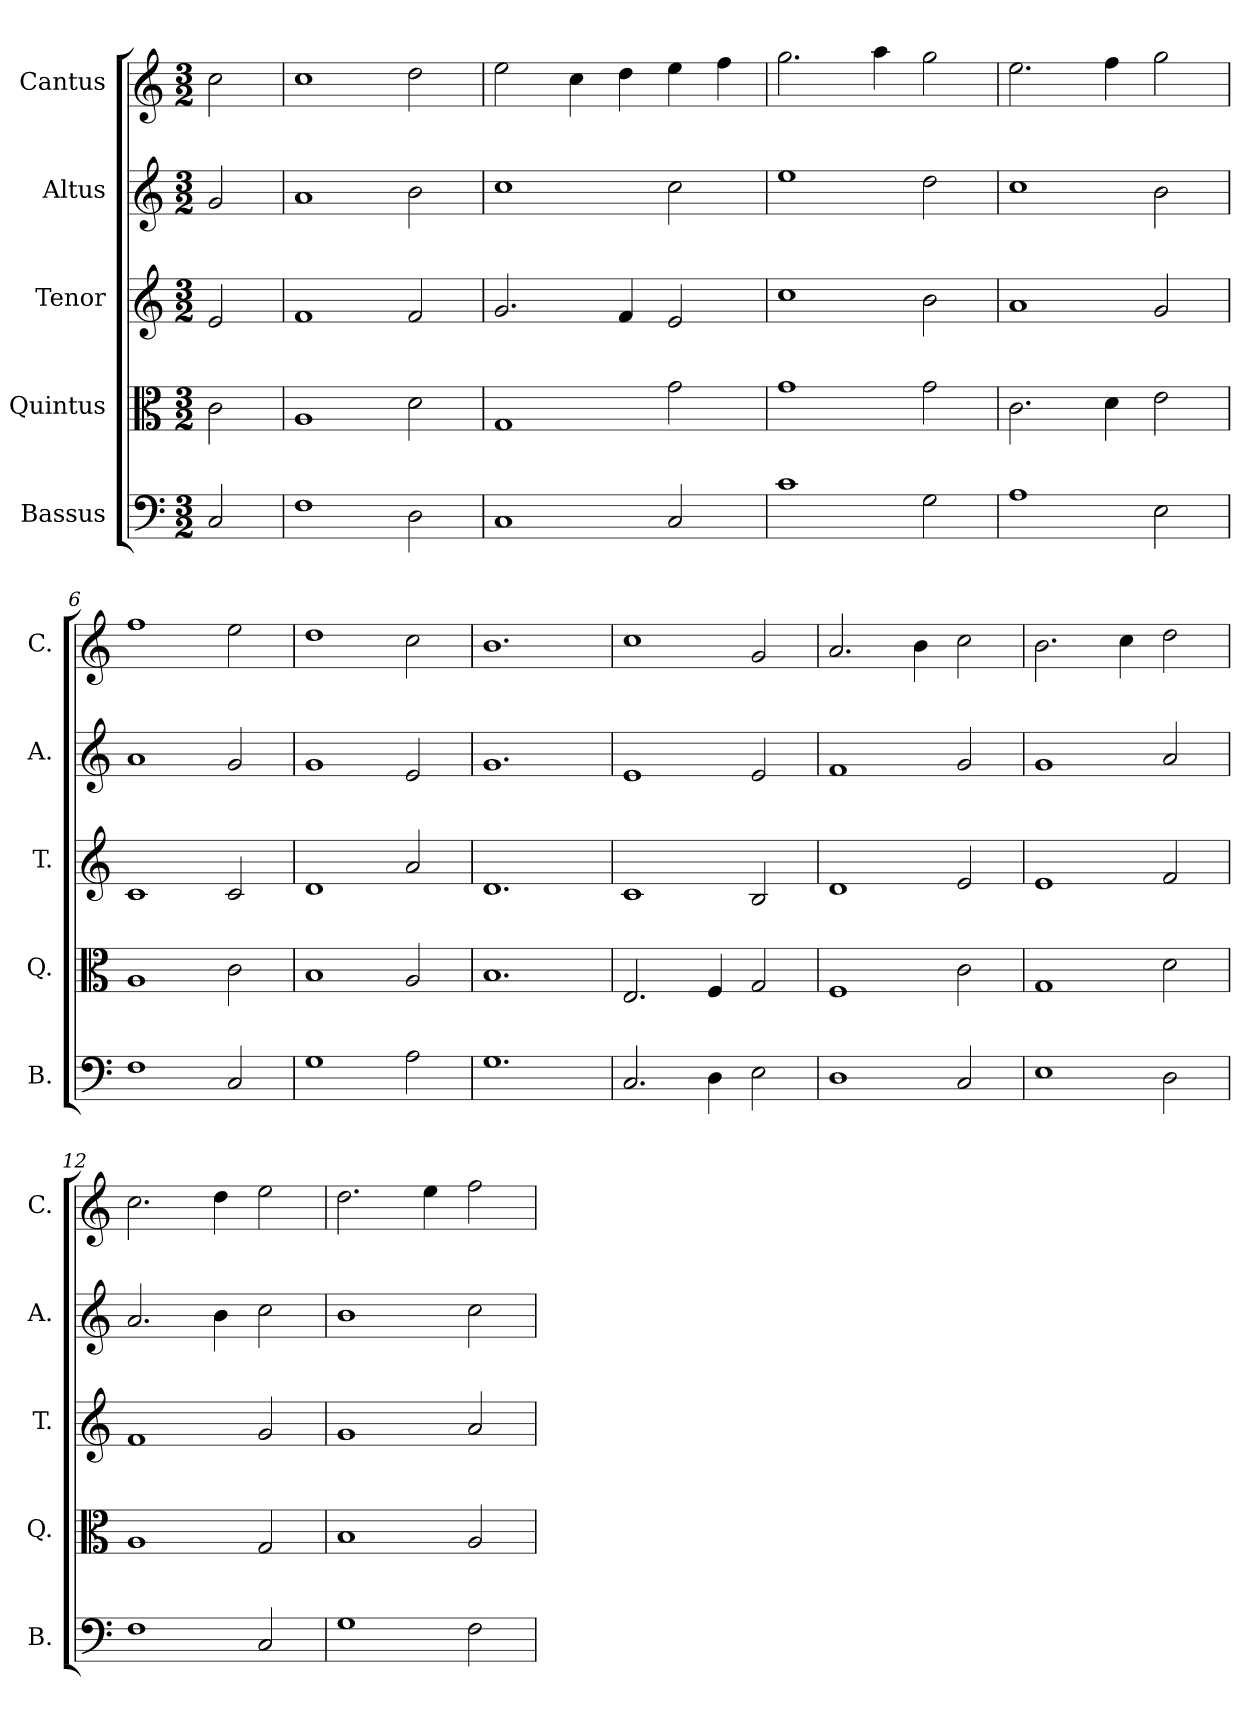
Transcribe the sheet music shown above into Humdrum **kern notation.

**kern	**kern	**kern	**kern	**kern
*part5	*part4	*part3	*part2	*part1
*staff5	*staff4	*staff3	*staff2	*staff1
*I"Bassus	*I"Quintus	*I"Tenor	*I"Altus	*I"Cantus
*I'B.	*I'Q.	*I'T.	*I'A.	*I'C.
*clefF4	*clefC3	*clefG2	*clefG2	*clefG2
*k[]	*k[]	*k[]	*k[]	*k[]
*M3/2	*M3/2	*M3/2	*M3/2	*M3/2
=1	=1	=1	=1	=1
2C/	2c\	2e/	2g/	2cc\
=2	=2	=2	=2	=2
1F	1A	1f	1a	1cc
2D\	2d\	2f/	2b\	2dd\
=3	=3	=3	=3	=3
1C	1G	2.g/	1cc	2ee\
.	.	.	.	4cc\
.	.	4f/	.	4dd\
2C/	2g\	2e/	2cc\	4ee\
.	.	.	.	4ff\
=4	=4	=4	=4	=4
1c	1g	1cc	1ee	2.gg\
.	.	.	.	4aa\
2G\	2g\	2b\	2dd\	2gg\
=5	=5	=5	=5	=5
1A	2.c\	1a	1cc	2.ee\
.	4d\	.	.	4ff\
2E\	2e\	2g/	2b\	2gg\
=6	=6	=6	=6	=6
1F	1A	1c	1a	1ff
2C/	2c\	2c/	2g/	2ee\
=7	=7	=7	=7	=7
1G	1B	1d	1g	1dd
2A\	2A/	2a/	2e/	2cc\
=8	=8	=8	=8	=8
1.G	1.B	1.d	1.g	1.b
=9	=9	=9	=9	=9
2.C/	2.E/	1c	1e	1cc
4D\	4F/	.	.	.
2E\	2G/	2B/	2e/	2g/
=10	=10	=10	=10	=10
1D	1F	1d	1f	2.a/
.	.	.	.	4b\
2C/	2c\	2e/	2g/	2cc\
=11	=11	=11	=11	=11
1E	1G	1e	1g	2.b\
.	.	.	.	4cc\
2D\	2d\	2f/	2a/	2dd\
!!LO:LB:g=z
=12	=12	=12	=12	=12
1F	1A	1f	2.a/	2.cc\
.	.	.	4b\	4dd\
2C/	2G/	2g/	2cc\	2ee\
=13	=13	=13	=13	=13
1G	1B	1g	1b	2.dd\
.	.	.	.	4ee\
2F\	2A/	2a/	2cc\	2ff\
=	=	=	=	=
*-	*-	*-	*-	*-
